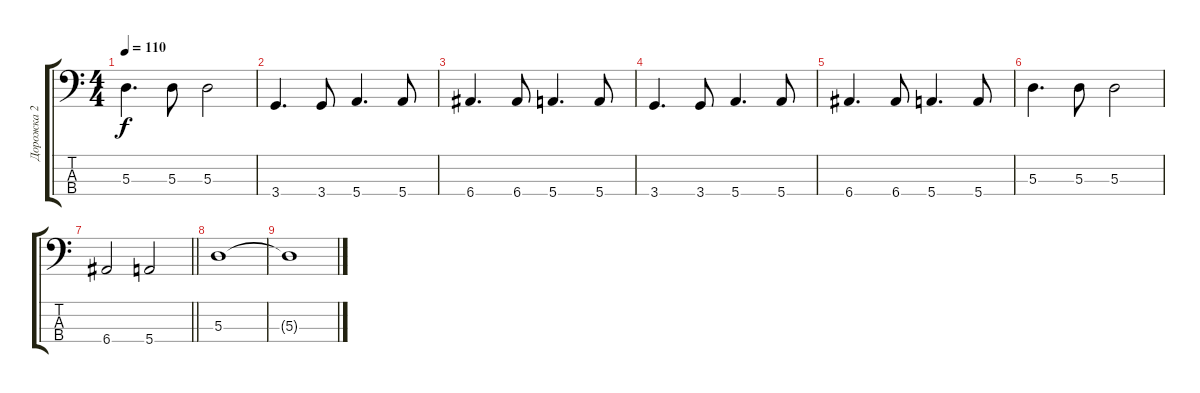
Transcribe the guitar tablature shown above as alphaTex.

\track ("Дорожка 2" "Дорожка 2") {instrument electricbassfinger}
\staff {score tabs}
\tuning (G2 D2 A1 E1) {hide}
\ts (4 4)
\tempo 110
\clef f4
\ks c
5.3.4{d dy f} 5.3.8 5.3.2 |
3.4.4{d} 3.4.8 5.4.4{d} 5.4.8 |
6.4.4{d} 6.4.8 5.4.4{d} 5.4.8 |
3.4.4{d} 3.4.8 5.4.4{d} 5.4.8 |
6.4.4{d} 6.4.8 5.4.4{d} 5.4.8 |
5.3.4{d} 5.3.8 5.3.2 |
\barLineRight lightlight
6.4.2 5.4.2 |
5.3.1 |
5.3{t}.1
